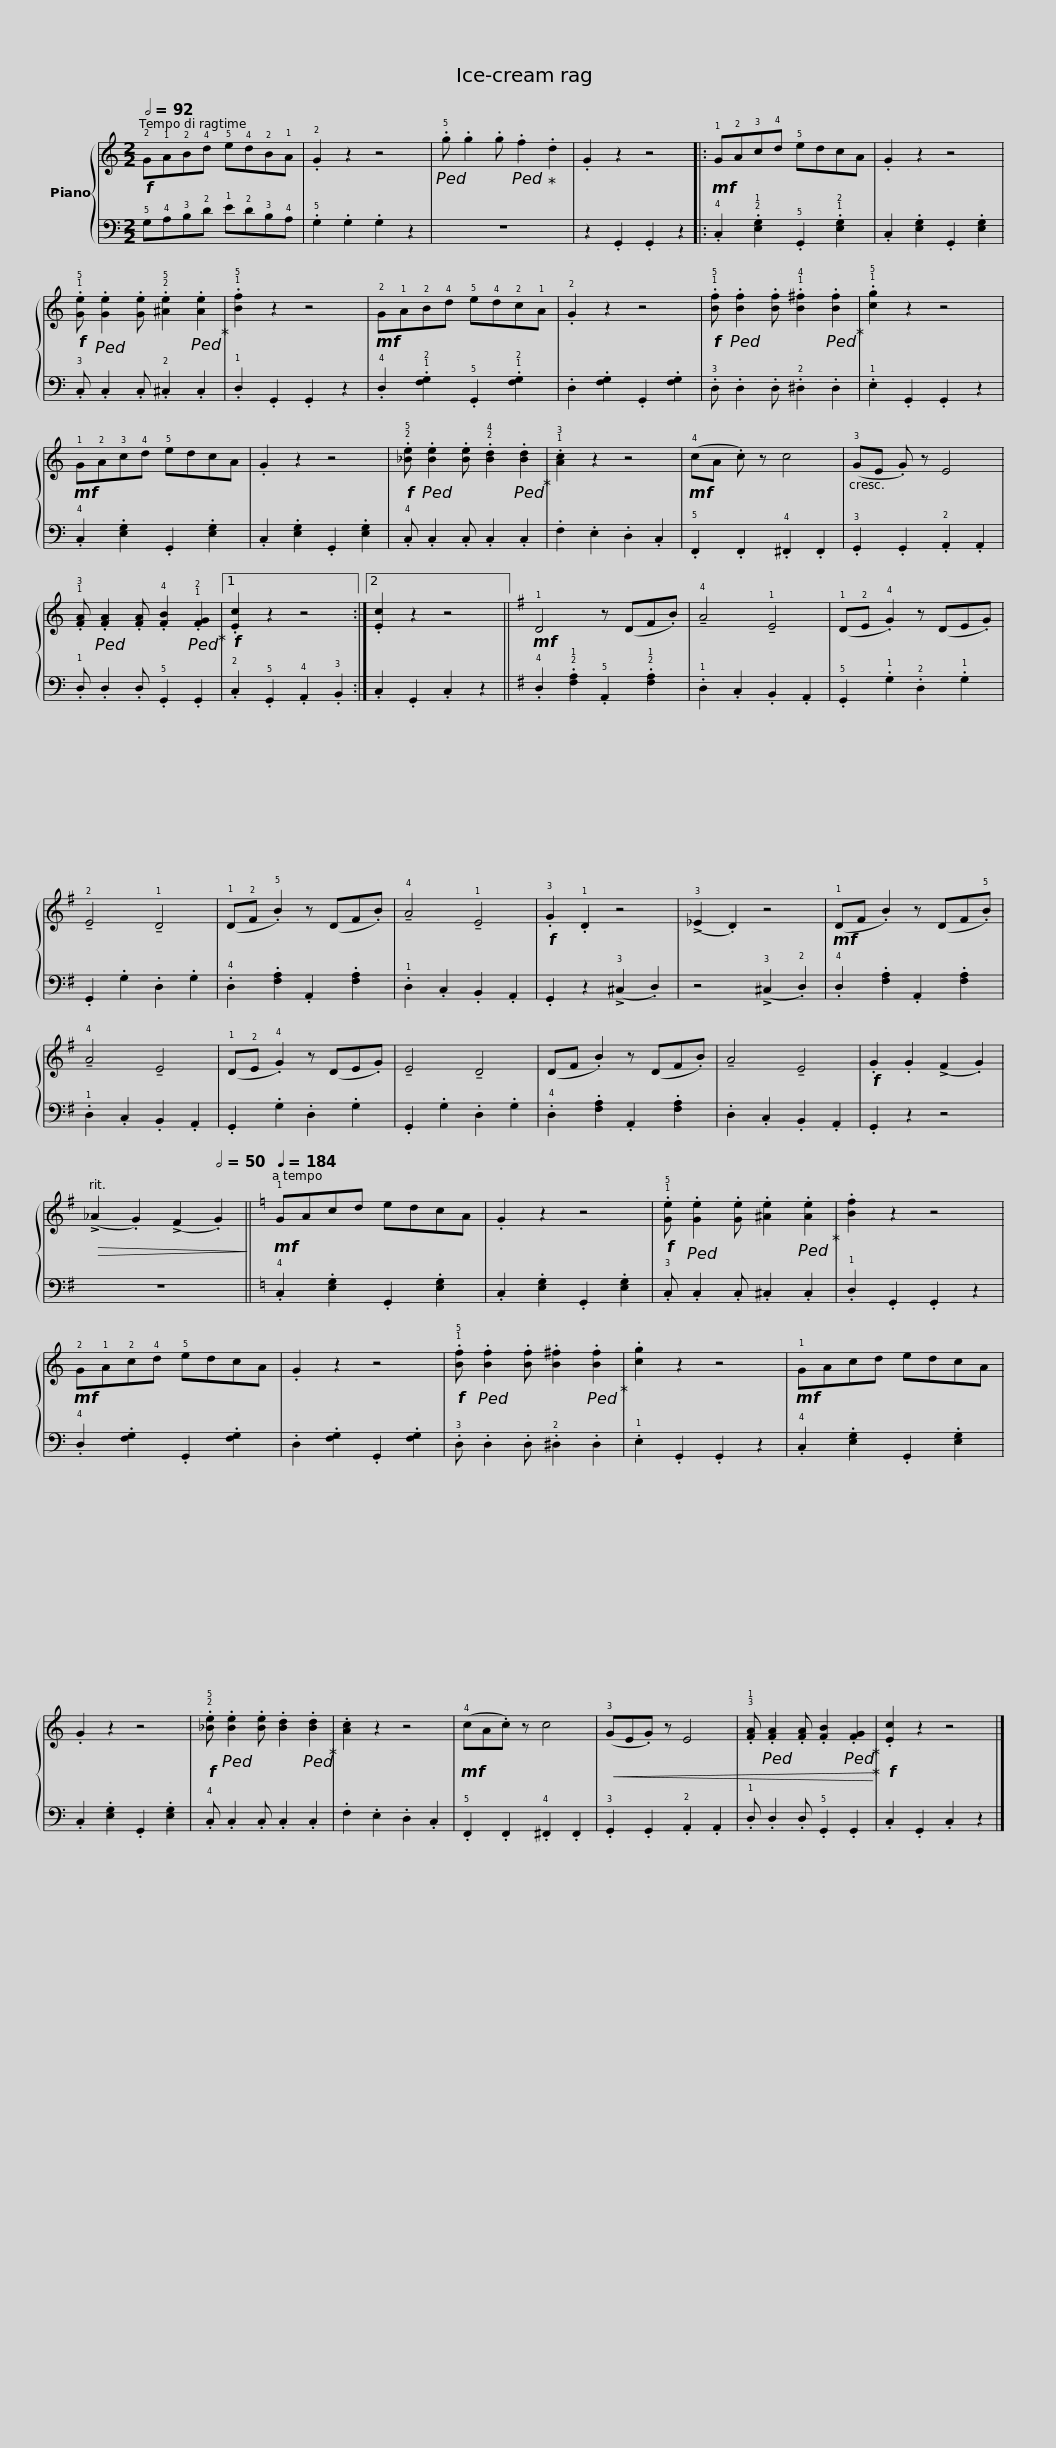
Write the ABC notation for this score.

X:1
%%score { 1 | 2 }
L:1/8
Q:1/2=92
M:2/2
I:linebreak $
K:C
V:1 treble
V:2 bass
V:1
!f! !2!G!1!A!2!B!4!d !5!e!4!d!2!B!1!A | .!2!G2 z2 z4 |!ped! .!5!g .g2 .g!ped! .f2!ped-up! .d2 | .G2 z2 z4 |:$!mf! !1!G!2!A!3!c!4!d !5!edcA | %5
 .G2 z2 z4 |!f! .!1!!5![Ge]!ped! .[Ge]2 .[Ge] .!2!!5![^Ae]2!ped! .[Ae]2!ped-up! | .!1!!5![Bf]2 z2 z4 |$!mf! !2!G!1!A!2!B!4!d !5!e!4!d!2!c!1!A | .!2!G2 z2 z4 | %10
!f! .!1!!5![Bf]!ped! .[Bf]2 .[Bf] .!1!!4![B^f]2!ped! .[Bf]2!ped-up! | .!1!!5![cg]2 z2 z4 |$!mf! !1!G!2!A!3!c!4!d !5!edcA | .G2 z2 z4 |!f! .!2!!5![_Be]!ped! .[Be]2 .[Be] .!2!!4![Bd]2!ped! .[Bd]2!ped-up! | %15
 .!1!!3![Ac]2 z2 z4 |$!mf! (!4!cA .c) z c4 | (!3!GE .G) z E4 | .!1!!3![FA]!ped! .[FA]2 .[FA] .!4![FB]2!ped! .!1!!2![FG]2!ped-up! |1!f! .[Ec]2 z2 z4 :|2$ %20
 .[Ec]2 z2 z4 ||[K:G]!mf! !1!D4 z (DF.B) | !tenuto!!4!A4 !tenuto!!1!E4 | (!1!D!2!E .!4!G2) z (DE.G) |$ !tenuto!!2!E4 !tenuto!!1!D4 | %25
 (!1!D!2!F .!5!B2) z (DF.B) | !tenuto!!4!A4 !tenuto!!1!E4 |!f! .!3!G2 .!1!D2 z4 |$ (!>!!3!_E2 .D2) z4 |!mf! (!1!DF .B2) z (DF.!5!B) | %30
 !tenuto!!4!A4 !tenuto!E4 | (!1!D!2!E .!4!G2) z (DE.G) |$ !tenuto!E4 !tenuto!D4 | (DF .B2) z (DF.B) | !tenuto!A4 !tenuto!E4 | %35
!f! .G2 .G2 (!>!F2 .G2) |$[Q:1/2=92]!>(! (!>!_A2[Q:1/2=80] .G2)[Q:1/2=65] (!>!F2[Q:1/2=50] .G2)!>)! ||[K:C]!mf![Q:1/4=184] !1!GAcd edcA | .G2 z2 z4 |!f! .!1!!5![Ge]!ped! .[Ge]2 .[Ge] .[^Ae]2!ped! .[Ae]2!ped-up! |$ %40
 .[Bf]2 z2 z4 |!mf! !2!G!1!A!2!c!4!d !5!edcA | .G2 z2 z4 |!f! .!1!!5![Bf]!ped! .[Bf]2 .[Bf] .[B^f]2!ped! .[Bf]2!ped-up! |$ .[cg]2 z2 z4 | %45
!mf! !1!GAcd edcA | .G2 z2 z4 |!f! .!2!!5![_Be]!ped! .[Be]2 .[Be] .[Bd]2!ped! .[Bd]2!ped-up! |$ .[Ac]2 z2 z4 |!mf! (!4!cA.c) z c4 | %50
!<(! (!3!GE.G) z E4 | .!3!!1![FA]!ped! .[FA]2 .[FA] .[FB]2!ped! .[FG]2!ped-up!!<)!!ped-up! |!f! .[Ec]2 z2 z4 |] %53
V:2
 !5!G,!4!A,!3!B,!2!D !1!E!2!D!3!B,!4!A, | .!5!G,2 .G,2 .G,2 z2 | z8 | z2 .G,,2 .G,,2 z2 |:$ .!4!C,2 .!2!!1![E,G,]2 .!5!G,,2 .!1!!2![E,G,]2 | %5
 .C,2 .[E,G,]2 .G,,2 .[E,G,]2 | .!3!C, .C,2 .C, .!2!^C,2 .C,2 | .!1!D,2 .G,,2 .G,,2 z2 |$ .!4!D,2 .!1!!2![F,G,]2 .!5!G,,2 .!1!!2![F,G,]2 | .D,2 .[F,G,]2 .G,,2 .[F,G,]2 | %10
 .!3!D, .D,2 .D, .!2!^D,2 .D,2 | .!1!E,2 .G,,2 .G,,2 z2 |$ .!4!C,2 .[E,G,]2 .G,,2 .[E,G,]2 | .C,2 .[E,G,]2 .G,,2 .[E,G,]2 | .!4!C, .C,2 .C, .C,2 .C,2 | %15
 .F,2 .E,2 .D,2 .C,2 |$ .!5!F,,2 .F,,2 .!4!^F,,2 .F,,2 | .!3!G,,2 .G,,2 .!2!A,,2 .A,,2 | .!1!D, .D,2 .D, .!5!G,,2 .G,,2 |1 .!2!C,2 .!5!G,,2 .!4!A,,2 .!3!B,,2 :|2$ %20
 .C,2 .G,,2 .C,2 z2 ||[K:G] .!4!D,2 .!2!!1![F,A,]2 .!5!A,,2 .!2!!1![F,A,]2 | .!1!D,2 .C,2 .B,,2 .A,,2 | .!5!G,,2 .!1!G,2 .!2!D,2 .!1!G,2 |$ .G,,2 .G,2 .D,2 .G,2 | %25
 .!4!D,2 .[F,A,]2 .A,,2 .[F,A,]2 | .!1!D,2 .C,2 .B,,2 .A,,2 | .G,,2 z2 (!>!!3!^C,2 .D,2) |$ z4 (!>!!3!^C,2 .!2!D,2) | .!4!D,2 .[F,A,]2 .A,,2 .[F,A,]2 | %30
 .!1!D,2 .C,2 .B,,2 .A,,2 | .G,,2 .G,2 .D,2 .G,2 |$ .G,,2 .G,2 .D,2 .G,2 | .!4!D,2 .[F,A,]2 .A,,2 .[F,A,]2 | .D,2 .C,2 .B,,2 .A,,2 | %35
 .G,,2 z2 z4 |$ z8 ||[K:C] .!4!C,2 .[E,G,]2 .G,,2 .[E,G,]2 | .C,2 .[E,G,]2 .G,,2 .[E,G,]2 | .!3!C, .C,2 .C, .^C,2 .C,2 |$ %40
 .!1!D,2 .G,,2 .G,,2 z2 | .!4!D,2 .[F,G,]2 .G,,2 .[F,G,]2 | .D,2 .[F,G,]2 .G,,2 .[F,G,]2 | .!3!D, .D,2 .D, .!2!^D,2 .D,2 |$ .!1!E,2 .G,,2 .G,,2 z2 | %45
 .!4!C,2 .[E,G,]2 .G,,2 .[E,G,]2 | .C,2 .[E,G,]2 .G,,2 .[E,G,]2 | .!4!C, .C,2 .C, .C,2 .C,2 |$ .F,2 .E,2 .D,2 .C,2 | .!5!F,,2 .F,,2 .!4!^F,,2 .F,,2 | %50
 .!3!G,,2 .G,,2 .!2!A,,2 .A,,2 | .!1!D, .D,2 .D, .!5!G,,2 .G,,2 | .C,2 .G,,2 .C,2 z2 |] %53
